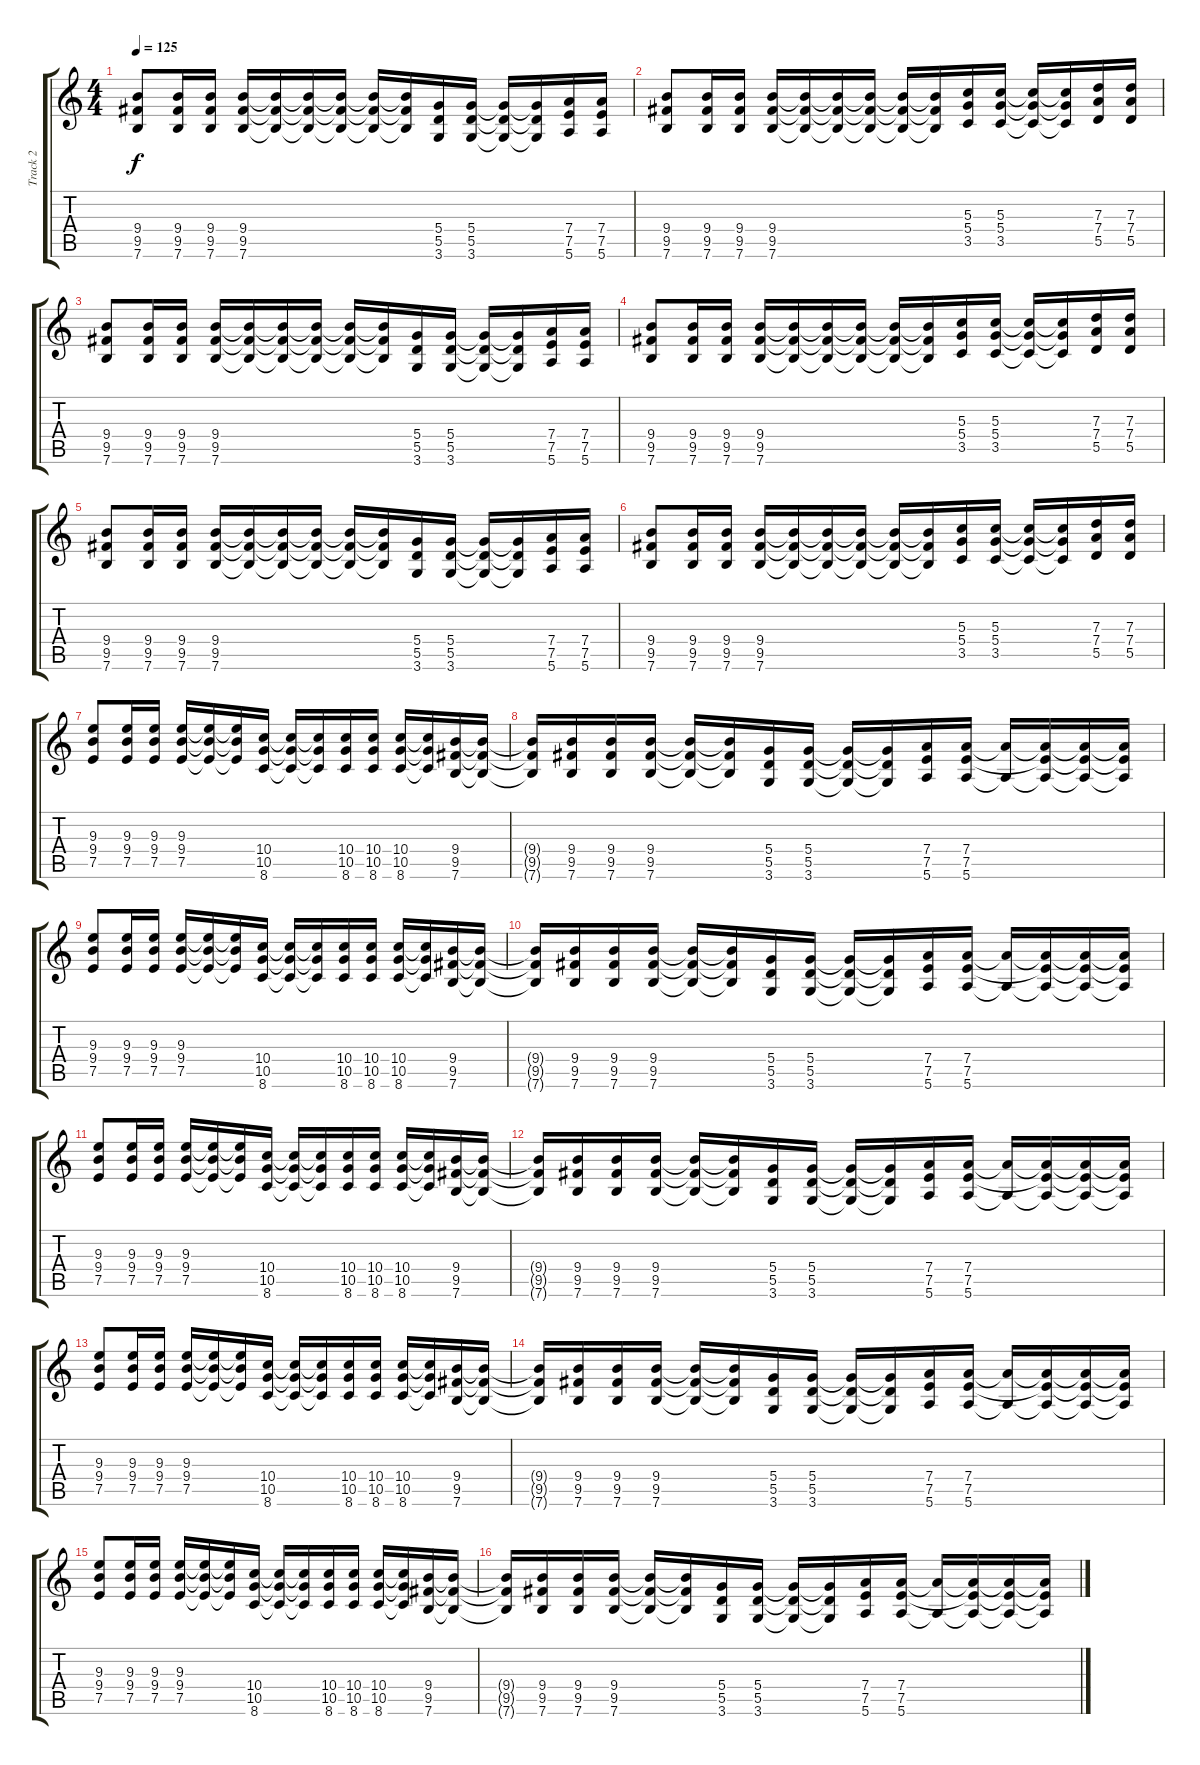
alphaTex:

\track ("Track 2" "Track 2") {instrument distortionguitar}
\staff {score tabs}
\tuning (E4 B3 G3 D3 A2 E2) {hide}
\ts (4 4)
\tempo 125
\clef g2
\ks c
(9.4 9.5 7.6).8{dy f} (9.4 9.5 7.6).16 (9.4 9.5 7.6).16 (9.4 9.5 7.6).16 (9.4{t} 9.5{t} 7.6{t}).16 (9.4{t} 9.5{t} 7.6{t}).16 (9.4{t} 9.5{t} 7.6{t}).16 (9.4{t} 9.5{t} 7.6{t}).16 (9.4{t} 9.5{t} 7.6{t}).16 (5.4 5.5 3.6).16 (5.4 5.5 3.6).16 (5.4{t} 5.5{t} 3.6{t}).16 (5.4{t} 5.5{t} 3.6{t}).16 (7.4 7.5 5.6).16 (7.4 7.5 5.6).16 |
(9.4 9.5 7.6).8 (9.4 9.5 7.6).16 (9.4 9.5 7.6).16 (9.4 9.5 7.6).16 (9.4{t} 9.5{t} 7.6{t}).16 (9.4{t} 9.5{t} 7.6{t}).16 (9.4{t} 9.5{t} 7.6{t}).16 (9.4{t} 9.5{t} 7.6{t}).16 (9.4{t} 9.5{t} 7.6{t}).16 (5.3 5.4 3.5).16 (5.3 5.4 3.5).16 (5.3{t} 5.4{t} 3.5{t}).16 (5.3{t} 5.4{t} 3.5{t}).16 (7.3 7.4 5.5).16 (7.3 7.4 5.5).16 |
(9.4 9.5 7.6).8 (9.4 9.5 7.6).16 (9.4 9.5 7.6).16 (9.4 9.5 7.6).16 (9.4{t} 9.5{t} 7.6{t}).16 (9.4{t} 9.5{t} 7.6{t}).16 (9.4{t} 9.5{t} 7.6{t}).16 (9.4{t} 9.5{t} 7.6{t}).16 (9.4{t} 9.5{t} 7.6{t}).16 (5.4 5.5 3.6).16 (5.4 5.5 3.6).16 (5.4{t} 5.5{t} 3.6{t}).16 (5.4{t} 5.5{t} 3.6{t}).16 (7.4 7.5 5.6).16 (7.4 7.5 5.6).16 |
(9.4 9.5 7.6).8 (9.4 9.5 7.6).16 (9.4 9.5 7.6).16 (9.4 9.5 7.6).16 (9.4{t} 9.5{t} 7.6{t}).16 (9.4{t} 9.5{t} 7.6{t}).16 (9.4{t} 9.5{t} 7.6{t}).16 (9.4{t} 9.5{t} 7.6{t}).16 (9.4{t} 9.5{t} 7.6{t}).16 (5.3 5.4 3.5).16 (5.3 5.4 3.5).16 (5.3{t} 5.4{t} 3.5{t}).16 (5.3{t} 5.4{t} 3.5{t}).16 (7.3 7.4 5.5).16 (7.3 7.4 5.5).16 |
(9.4 9.5 7.6).8 (9.4 9.5 7.6).16 (9.4 9.5 7.6).16 (9.4 9.5 7.6).16 (9.4{t} 9.5{t} 7.6{t}).16 (9.4{t} 9.5{t} 7.6{t}).16 (9.4{t} 9.5{t} 7.6{t}).16 (9.4{t} 9.5{t} 7.6{t}).16 (9.4{t} 9.5{t} 7.6{t}).16 (5.4 5.5 3.6).16 (5.4 5.5 3.6).16 (5.4{t} 5.5{t} 3.6{t}).16 (5.4{t} 5.5{t} 3.6{t}).16 (7.4 7.5 5.6).16 (7.4 7.5 5.6).16 |
(9.4 9.5 7.6).8 (9.4 9.5 7.6).16 (9.4 9.5 7.6).16 (9.4 9.5 7.6).16 (9.4{t} 9.5{t} 7.6{t}).16 (9.4{t} 9.5{t} 7.6{t}).16 (9.4{t} 9.5{t} 7.6{t}).16 (9.4{t} 9.5{t} 7.6{t}).16 (9.4{t} 9.5{t} 7.6{t}).16 (5.3 5.4 3.5).16 (5.3 5.4 3.5).16 (5.3{t} 5.4{t} 3.5{t}).16 (5.3{t} 5.4{t} 3.5{t}).16 (7.3 7.4 5.5).16 (7.3 7.4 5.5).16 |
(9.3 9.4 7.5).8 (9.3 9.4 7.5).16 (9.3 9.4 7.5).16 (9.3 9.4 7.5).16 (9.3{t} 9.4{t} 7.5{t}).16 (9.3{t} 9.4{t} 7.5{t}).16 (10.4 10.5 8.6).16 (10.4{t} 10.5{t} 8.6{t}).16 (10.4{t} 10.5{t} 8.6{t}).16 (10.4 10.5 8.6).16 (10.4 10.5 8.6).16 (10.4 10.5 8.6).16 (10.4{t} 10.5{t} 8.6{t}).16 (9.4 9.5 7.6).16 (9.4{t} 9.5{t} 7.6{t}).16 |
(9.4{t} 9.5{t} 7.6{t}).16 (9.4 9.5 7.6).16 (9.4 9.5 7.6).16 (9.4 9.5 7.6).16 (9.4{t} 9.5{t} 7.6{t}).16 (9.4{t} 9.5{t} 7.6{t}).16 (5.4 5.5 3.6).16 (5.4 5.5 3.6).16 (5.4{t} 5.5{t} 3.6{t}).16 (5.4{t} 5.5{t} 3.6{t}).16 (7.4 7.5 5.6).16 (7.4 7.5 5.6).16 (7.4{t} 5.6{t}).16 (7.4{t} 7.5{t} 5.6{t}).16 (7.4{t} 7.5{t} 5.6{t}).16 (7.4{t} 7.5{t} 5.6{t}).16 |
(9.3 9.4 7.5).8 (9.3 9.4 7.5).16 (9.3 9.4 7.5).16 (9.3 9.4 7.5).16 (9.3{t} 9.4{t} 7.5{t}).16 (9.3{t} 9.4{t} 7.5{t}).16 (10.4 10.5 8.6).16 (10.4{t} 10.5{t} 8.6{t}).16 (10.4{t} 10.5{t} 8.6{t}).16 (10.4 10.5 8.6).16 (10.4 10.5 8.6).16 (10.4 10.5 8.6).16 (10.4{t} 10.5{t} 8.6{t}).16 (9.4 9.5 7.6).16 (9.4{t} 9.5{t} 7.6{t}).16 |
(9.4{t} 9.5{t} 7.6{t}).16 (9.4 9.5 7.6).16 (9.4 9.5 7.6).16 (9.4 9.5 7.6).16 (9.4{t} 9.5{t} 7.6{t}).16 (9.4{t} 9.5{t} 7.6{t}).16 (5.4 5.5 3.6).16 (5.4 5.5 3.6).16 (5.4{t} 5.5{t} 3.6{t}).16 (5.4{t} 5.5{t} 3.6{t}).16 (7.4 7.5 5.6).16 (7.4 7.5 5.6).16 (7.4{t} 5.6{t}).16 (7.4{t} 7.5{t} 5.6{t}).16 (7.4{t} 7.5{t} 5.6{t}).16 (7.4{t} 7.5{t} 5.6{t}).16 |
(9.3 9.4 7.5).8 (9.3 9.4 7.5).16 (9.3 9.4 7.5).16 (9.3 9.4 7.5).16 (9.3{t} 9.4{t} 7.5{t}).16 (9.3{t} 9.4{t} 7.5{t}).16 (10.4 10.5 8.6).16 (10.4{t} 10.5{t} 8.6{t}).16 (10.4{t} 10.5{t} 8.6{t}).16 (10.4 10.5 8.6).16 (10.4 10.5 8.6).16 (10.4 10.5 8.6).16 (10.4{t} 10.5{t} 8.6{t}).16 (9.4 9.5 7.6).16 (9.4{t} 9.5{t} 7.6{t}).16 |
(9.4{t} 9.5{t} 7.6{t}).16 (9.4 9.5 7.6).16 (9.4 9.5 7.6).16 (9.4 9.5 7.6).16 (9.4{t} 9.5{t} 7.6{t}).16 (9.4{t} 9.5{t} 7.6{t}).16 (5.4 5.5 3.6).16 (5.4 5.5 3.6).16 (5.4{t} 5.5{t} 3.6{t}).16 (5.4{t} 5.5{t} 3.6{t}).16 (7.4 7.5 5.6).16 (7.4 7.5 5.6).16 (7.4{t} 5.6{t}).16 (7.4{t} 7.5{t} 5.6{t}).16 (7.4{t} 7.5{t} 5.6{t}).16 (7.4{t} 7.5{t} 5.6{t}).16 |
(9.3 9.4 7.5).8 (9.3 9.4 7.5).16 (9.3 9.4 7.5).16 (9.3 9.4 7.5).16 (9.3{t} 9.4{t} 7.5{t}).16 (9.3{t} 9.4{t} 7.5{t}).16 (10.4 10.5 8.6).16 (10.4{t} 10.5{t} 8.6{t}).16 (10.4{t} 10.5{t} 8.6{t}).16 (10.4 10.5 8.6).16 (10.4 10.5 8.6).16 (10.4 10.5 8.6).16 (10.4{t} 10.5{t} 8.6{t}).16 (9.4 9.5 7.6).16 (9.4{t} 9.5{t} 7.6{t}).16 |
(9.4{t} 9.5{t} 7.6{t}).16 (9.4 9.5 7.6).16 (9.4 9.5 7.6).16 (9.4 9.5 7.6).16 (9.4{t} 9.5{t} 7.6{t}).16 (9.4{t} 9.5{t} 7.6{t}).16 (5.4 5.5 3.6).16 (5.4 5.5 3.6).16 (5.4{t} 5.5{t} 3.6{t}).16 (5.4{t} 5.5{t} 3.6{t}).16 (7.4 7.5 5.6).16 (7.4 7.5 5.6).16 (7.4{t} 5.6{t}).16 (7.4{t} 7.5{t} 5.6{t}).16 (7.4{t} 7.5{t} 5.6{t}).16 (7.4{t} 7.5{t} 5.6{t}).16 |
(9.3 9.4 7.5).8 (9.3 9.4 7.5).16 (9.3 9.4 7.5).16 (9.3 9.4 7.5).16 (9.3{t} 9.4{t} 7.5{t}).16 (9.3{t} 9.4{t} 7.5{t}).16 (10.4 10.5 8.6).16 (10.4{t} 10.5{t} 8.6{t}).16 (10.4{t} 10.5{t} 8.6{t}).16 (10.4 10.5 8.6).16 (10.4 10.5 8.6).16 (10.4 10.5 8.6).16 (10.4{t} 10.5{t} 8.6{t}).16 (9.4 9.5 7.6).16 (9.4{t} 9.5{t} 7.6{t}).16 |
(9.4{t} 9.5{t} 7.6{t}).16 (9.4 9.5 7.6).16 (9.4 9.5 7.6).16 (9.4 9.5 7.6).16 (9.4{t} 9.5{t} 7.6{t}).16 (9.4{t} 9.5{t} 7.6{t}).16 (5.4 5.5 3.6).16 (5.4 5.5 3.6).16 (5.4{t} 5.5{t} 3.6{t}).16 (5.4{t} 5.5{t} 3.6{t}).16 (7.4 7.5 5.6).16 (7.4 7.5 5.6).16 (7.4{t} 5.6{t}).16 (7.4{t} 7.5{t} 5.6{t}).16 (7.4{t} 7.5{t} 5.6{t}).16 (7.4{t} 7.5{t} 5.6{t}).16
